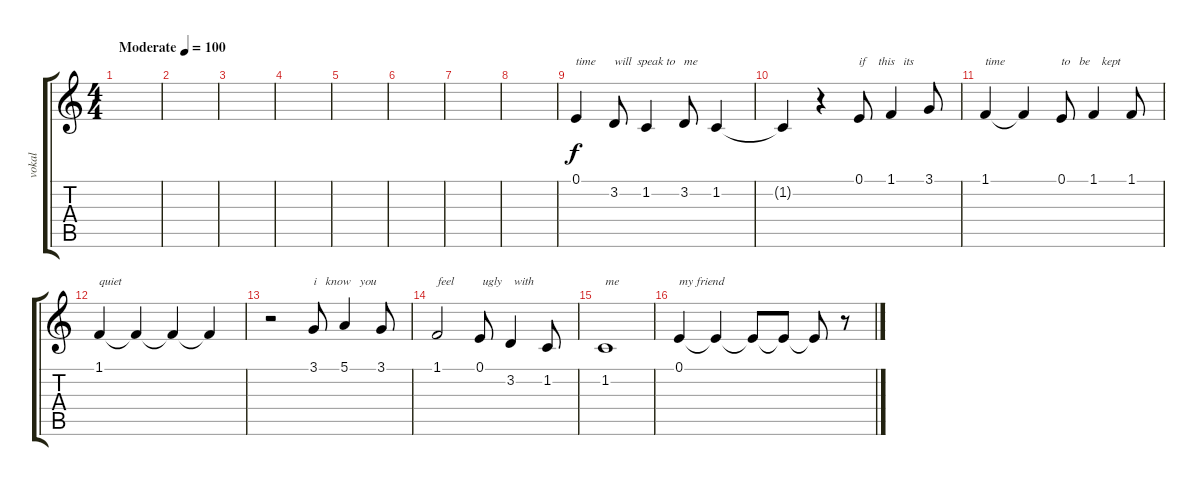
\track ("vokal" "vokal") {instrument flute}
\staff {score tabs}
\tuning (E4 B3 G3 D3 A2 E2) {hide}
\ts (4 4)
\tempo (100 "Moderate")
\clef g2
\ks c
|
|
|
|
|
|
|
|
0.1.4{txt "time"} 3.2.8{txt "will  speak to   me"} 1.2.4 3.2.8 1.2.4 |
1.2{t}.4 r.4 0.1.8{txt "if    this   its"} 1.1.4 3.1.8 |
1.1.4{txt "time"} 1.1{t}.4 0.1.8{txt "to   be    kept"} 1.1.4 1.1.8 |
1.1.4{txt "quiet"} 1.1{t}.4 1.1{t}.4 1.1{t}.4 |
r.2 3.1.8{txt "i   know   you"} 5.1.4 3.1.8 |
1.1.2{txt "feel"} 0.1.8{txt " ugly    with"} 3.2.4 1.2.8 |
1.2.1{txt "me"} |
0.1.4{txt "my friend"} 0.1{t}.4 0.1{t}.8 0.1{t}.8 0.1{t}.8 r.8
